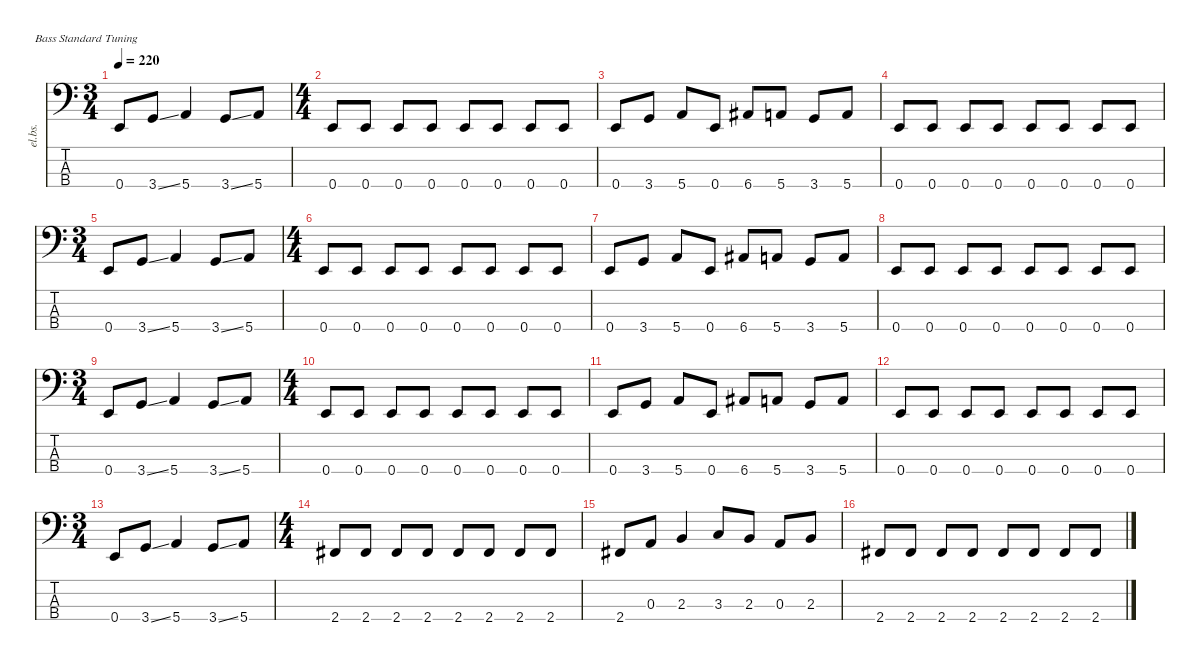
\defaultSystemsLayout 4
\hideDynamics
\bracketExtendMode nobrackets
\track ("Burton" "el.bs.") {instrument electricbassfinger}
\staff {score tabs}
\tuning (G2 D2 A1 E1)
\ts (3 4)
\tempo 220
\clef f4
\ks c
0.4.8{dy f} 3.4{ss}.8 5.4.4 3.4{ss}.8 5.4.8 |
\ts (4 4)
0.4.8 0.4.8 0.4.8 0.4.8 0.4.8 0.4.8 0.4.8 0.4.8 |
0.4.8 3.4.8 5.4.8 0.4.8 6.4{acc #}.8 5.4.8 3.4.8 5.4.8 |
0.4.8 0.4.8 0.4.8 0.4.8 0.4.8 0.4.8 0.4.8 0.4.8 |
\ts (3 4)
0.4.8 3.4{ss}.8 5.4.4 3.4{ss}.8 5.4.8 |
\ts (4 4)
0.4.8 0.4.8 0.4.8 0.4.8 0.4.8 0.4.8 0.4.8 0.4.8 |
0.4.8 3.4.8 5.4.8 0.4.8 6.4{acc #}.8 5.4.8 3.4.8 5.4.8 |
0.4.8 0.4.8 0.4.8 0.4.8 0.4.8 0.4.8 0.4.8 0.4.8 |
\ts (3 4)
0.4.8 3.4{ss}.8 5.4.4 3.4{ss}.8 5.4.8 |
\ts (4 4)
0.4.8 0.4.8 0.4.8 0.4.8 0.4.8 0.4.8 0.4.8 0.4.8 |
0.4.8 3.4.8 5.4.8 0.4.8 6.4{acc #}.8 5.4.8 3.4.8 5.4.8 |
0.4.8 0.4.8 0.4.8 0.4.8 0.4.8 0.4.8 0.4.8 0.4.8 |
\ts (3 4)
0.4.8 3.4{ss}.8 5.4.4 3.4{ss}.8 5.4.8 |
\ts (4 4)
2.4{acc #}.8 2.4{acc #}.8 2.4{acc #}.8 2.4{acc #}.8 2.4{acc #}.8 2.4{acc #}.8 2.4{acc #}.8 2.4{acc #}.8 |
2.4{acc #}.8 0.3.8 2.3.4 3.3.8 2.3.8 0.3.8 2.3.8 |
2.4{acc #}.8 2.4{acc #}.8 2.4{acc #}.8 2.4{acc #}.8 2.4{acc #}.8 2.4{acc #}.8 2.4{acc #}.8 2.4{acc #}.8
